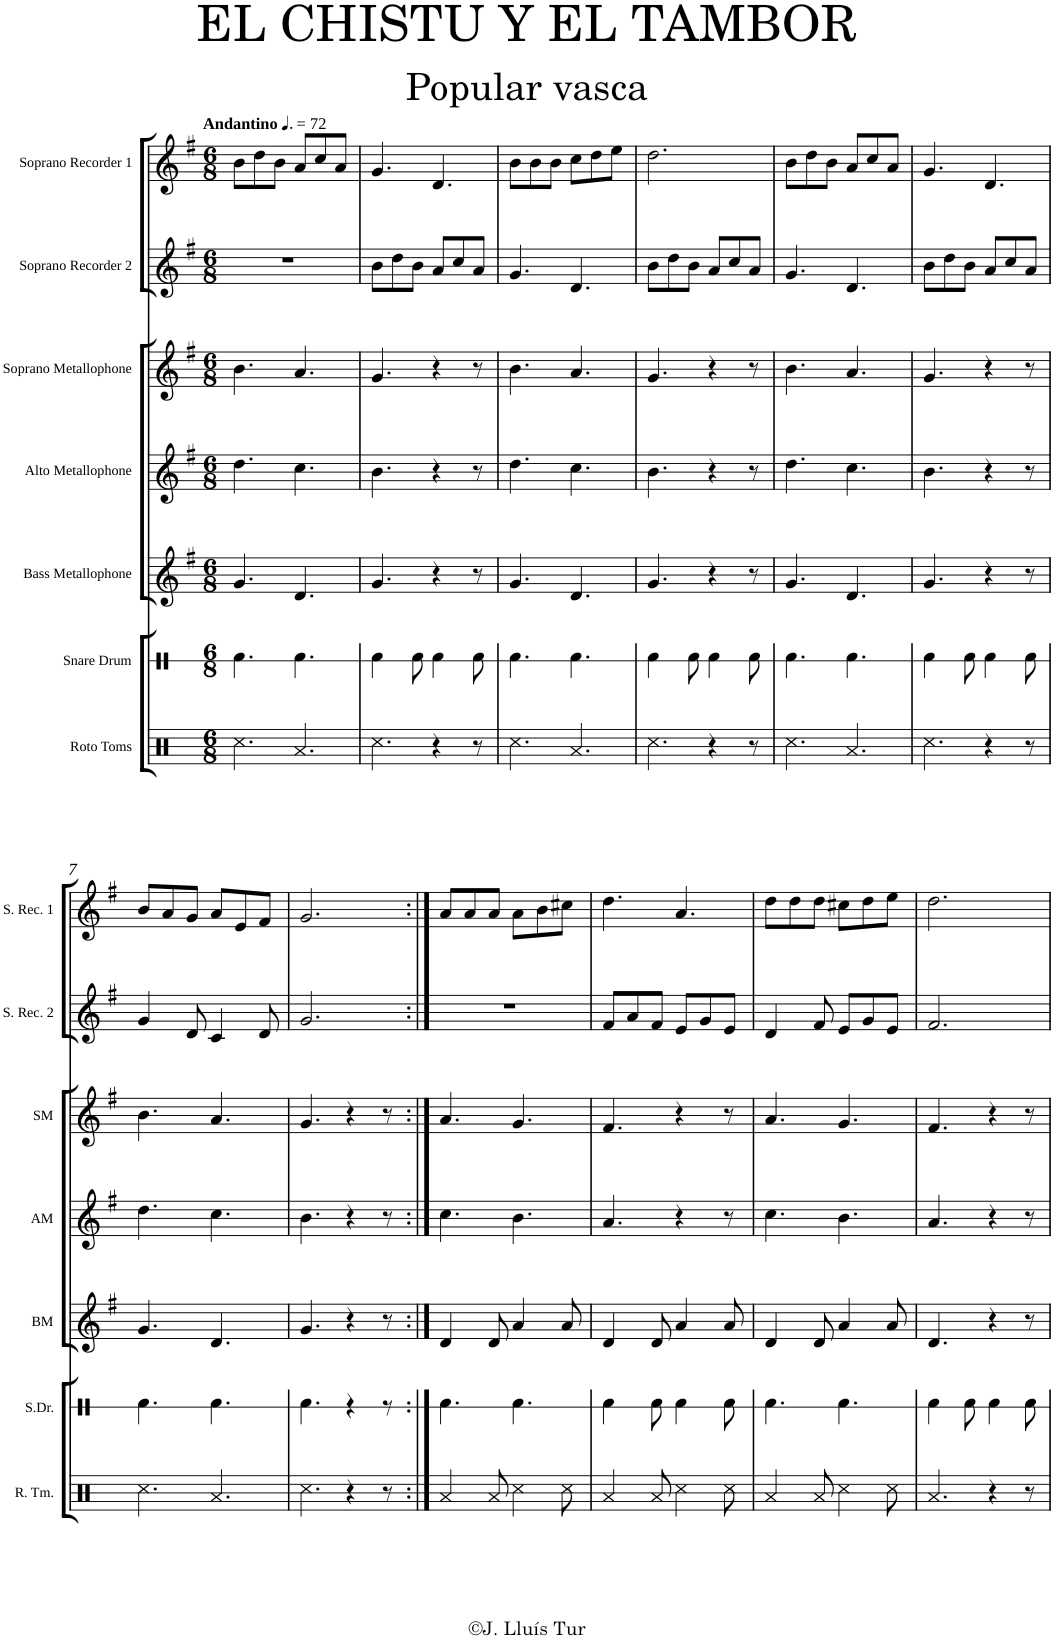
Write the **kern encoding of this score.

**kern	**kern	**kern	**kern	**kern	**kern	**kern
*part7	*part6	*part5	*part4	*part3	*part2	*part1
*staff7	*staff6	*staff5	*staff4	*staff3	*staff2	*staff1
*I"Roto Toms	*I"Snare Drum	*I"Bass Metallophone	*I"Alto Metallophone	*I"Soprano Metallophone	*I"Soprano Recorder 2	*I"Soprano Recorder 1
*I'R. Tm.	*I'S.Dr.	*I'BM	*I'AM	*I'SM	*I'S. Rec. 2	*I'S. Rec. 1
*	*stria1	*	*	*	*	*
*clefX	*clefX	*clefG2	*clefG2	*clefG2	*clefG2	*clefG2
*	*	*Trd7c12	*	*Trd-7c-12	*Trd-7c-12	*Trd-7c-12
*k[f#]	*k[f#]	*k[f#]	*k[f#]	*k[f#]	*k[f#]	*k[f#]
*G:	*G:	*G:	*G:	*G:	*G:	*G:
*M6/8	*M6/8	*M6/8	*M6/8	*M6/8	*M6/8	*M6/8
*MM108	*MM108	*MM108	*MM108	*MM108	*MM108	*MM108
=1	=1	=1	=1	=1	=1	=1
!	!	!	!	!	!	!LO:TX:a:B:t=Andantino
4.Rcc\	4.Rf\	4.g/	4.dd\	4.b\	2.r	8b\L
.	.	.	.	.	.	8dd\
.	.	.	.	.	.	8b\J
4.Ra/	4.Rf\	4.d/	4.cc\	4.a/	.	8a/L
.	.	.	.	.	.	8cc/
.	.	.	.	.	.	8a/J
=2	=2	=2	=2	=2	=2	=2
4.Rcc\	4Rf\	4.g/	4.b\	4.g/	8b\L	4.g/
.	.	.	.	.	8dd\	.
.	8Rf\	.	.	.	8b\J	.
4r	4Rf\	4r	4r	4r	8a/L	4.d/
.	.	.	.	.	8cc/	.
8r	8Rf\	8r	8r	8r	8a/J	.
=3	=3	=3	=3	=3	=3	=3
4.Rcc\	4.Rf\	4.g/	4.dd\	4.b\	4.g/	8b\L
.	.	.	.	.	.	8b\
.	.	.	.	.	.	8b\J
4.Ra/	4.Rf\	4.d/	4.cc\	4.a/	4.d/	8cc\L
.	.	.	.	.	.	8dd\
.	.	.	.	.	.	8ee\J
=4	=4	=4	=4	=4	=4	=4
4.Rcc\	4Rf\	4.g/	4.b\	4.g/	8b\L	2.dd\
.	.	.	.	.	8dd\	.
.	8Rf\	.	.	.	8b\J	.
4r	4Rf\	4r	4r	4r	8a/L	.
.	.	.	.	.	8cc/	.
8r	8Rf\	8r	8r	8r	8a/J	.
=5	=5	=5	=5	=5	=5	=5
4.Rcc\	4.Rf\	4.g/	4.dd\	4.b\	4.g/	8b\L
.	.	.	.	.	.	8dd\
.	.	.	.	.	.	8b\J
4.Ra/	4.Rf\	4.d/	4.cc\	4.a/	4.d/	8a/L
.	.	.	.	.	.	8cc/
.	.	.	.	.	.	8a/J
=6	=6	=6	=6	=6	=6	=6
4.Rcc\	4Rf\	4.g/	4.b\	4.g/	8b\L	4.g/
.	.	.	.	.	8dd\	.
.	8Rf\	.	.	.	8b\J	.
4r	4Rf\	4r	4r	4r	8a/L	4.d/
.	.	.	.	.	8cc/	.
8r	8Rf\	8r	8r	8r	8a/J	.
!!LO:LB:g=z
=7	=7	=7	=7	=7	=7	=7
4.Rcc\	4.Rf\	4.g/	4.dd\	4.b\	4g/	8b/L
.	.	.	.	.	.	8a/
.	.	.	.	.	8d/	8g/J
4.Ra/	4.Rf\	4.d/	4.cc\	4.a/	4c/	8a/L
.	.	.	.	.	.	8e/
.	.	.	.	.	8d/	8f#/J
=8	=8	=8	=8	=8	=8	=8
4.Rcc\	4.Rf\	4.g/	4.b\	4.g/	2.g/	2.g/
4r	4r	4r	4r	4r	.	.
8r	8r	8r	8r	8r	.	.
=9:|!	=9:|!	=9:|!	=9:|!	=9:|!	=9:|!	=9:|!
4Ra/	4.Rf\	4d/	4.cc\	4.a/	2.r	8a/L
.	.	.	.	.	.	8a/
8Ra/	.	8d/	.	.	.	8a/J
4Rcc\	4.Rf\	4a/	4.b\	4.g/	.	8a\L
.	.	.	.	.	.	8b\
8Rcc\	.	8a/	.	.	.	8cc#X\J
=10	=10	=10	=10	=10	=10	=10
4Ra/	4Rf\	4d/	4.a/	4.f#/	8f#/L	4.dd\
.	.	.	.	.	8a/	.
8Ra/	8Rf\	8d/	.	.	8f#/J	.
4Rcc\	4Rf\	4a/	4r	4r	8e/L	4.a/
.	.	.	.	.	8g/	.
8Rcc\	8Rf\	8a/	8r	8r	8e/J	.
=11	=11	=11	=11	=11	=11	=11
4Ra/	4.Rf\	4d/	4.cc\	4.a/	4d/	8dd\L
.	.	.	.	.	.	8dd\
8Ra/	.	8d/	.	.	8f#/	8dd\J
4Rcc\	4.Rf\	4a/	4.b\	4.g/	8e/L	8cc#X\L
.	.	.	.	.	8g/	8dd\
8Rcc\	.	8a/	.	.	8e/J	8ee\J
=12	=12	=12	=12	=12	=12	=12
4.Ra/	4Rf\	4.d/	4.a/	4.f#/	2.f#/	2.dd\
.	8Rf\	.	.	.	.	.
4r	4Rf\	4r	4r	4r	.	.
8r	8Rf\	8r	8r	8r	.	.
=	=	=	=	=	=	=
*-	*-	*-	*-	*-	*-	*-
